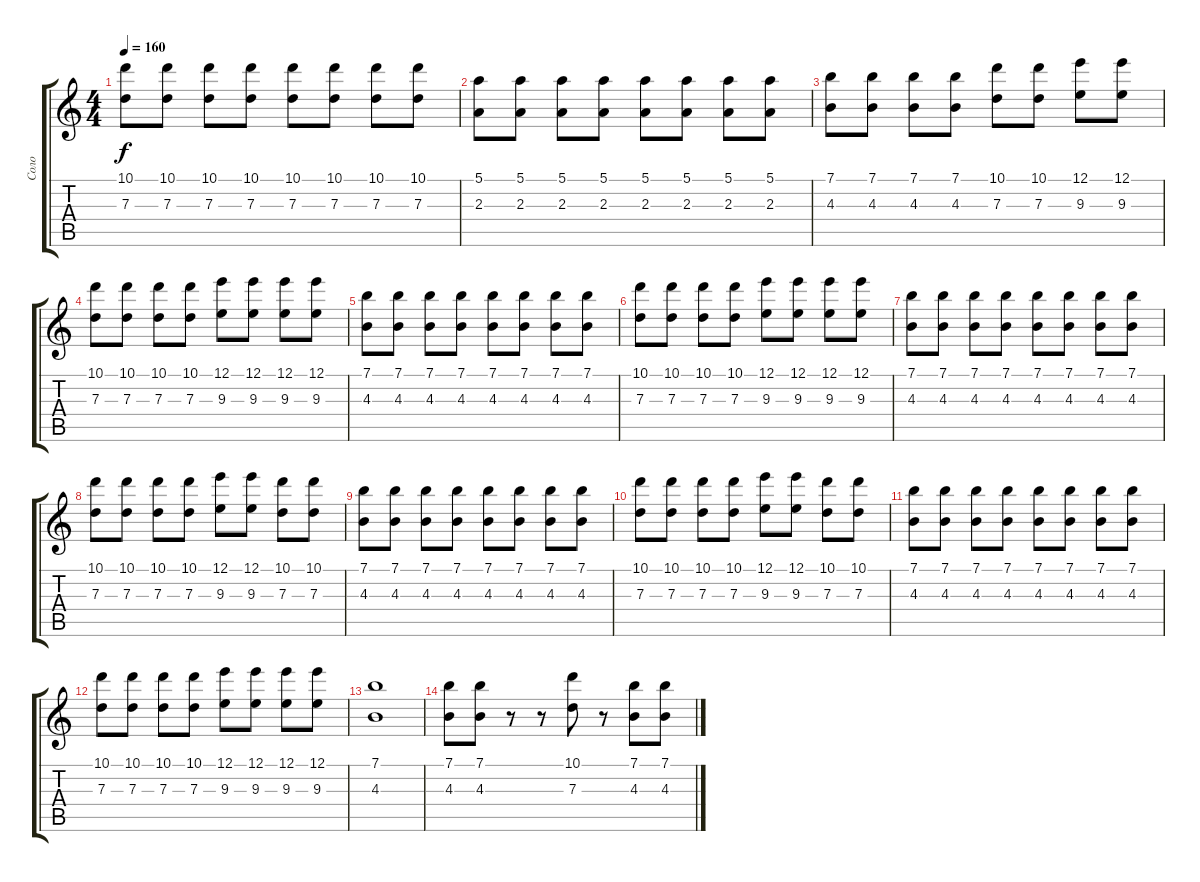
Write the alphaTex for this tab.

\track ("Соло" "Соло") {instrument distortionguitar}
\staff {score tabs}
\tuning (E4 B3 G3 D3 A2 E2) {hide}
\ts (4 4)
\tempo 160
\clef g2
\ks c
(10.1 7.3).8{dy f} (10.1 7.3).8 (10.1 7.3).8 (10.1 7.3).8 (10.1 7.3).8 (10.1 7.3).8 (10.1 7.3).8 (10.1 7.3).8 |
(5.1 2.3).8 (5.1 2.3).8 (5.1 2.3).8 (5.1 2.3).8 (5.1 2.3).8 (5.1 2.3).8 (5.1 2.3).8 (5.1 2.3).8 |
(7.1 4.3).8 (7.1 4.3).8 (7.1 4.3).8 (7.1 4.3).8 (10.1 7.3).8 (10.1 7.3).8 (12.1 9.3).8 (12.1 9.3).8 |
(10.1 7.3).8 (10.1 7.3).8 (10.1 7.3).8 (10.1 7.3).8 (12.1 9.3).8 (12.1 9.3).8 (12.1 9.3).8 (12.1 9.3).8 |
(7.1 4.3).8 (7.1 4.3).8 (7.1 4.3).8 (7.1 4.3).8 (7.1 4.3).8 (7.1 4.3).8 (7.1 4.3).8 (7.1 4.3).8 |
(10.1 7.3).8 (10.1 7.3).8 (10.1 7.3).8 (10.1 7.3).8 (12.1 9.3).8 (12.1 9.3).8 (12.1 9.3).8 (12.1 9.3).8 |
(7.1 4.3).8 (7.1 4.3).8 (7.1 4.3).8 (7.1 4.3).8 (7.1 4.3).8 (7.1 4.3).8 (7.1 4.3).8 (7.1 4.3).8 |
(10.1 7.3).8 (10.1 7.3).8 (10.1 7.3).8 (10.1 7.3).8 (12.1 9.3).8 (12.1 9.3).8 (10.1 7.3).8 (10.1 7.3).8 |
(7.1 4.3).8 (7.1 4.3).8 (7.1 4.3).8 (7.1 4.3).8 (7.1 4.3).8 (7.1 4.3).8 (7.1 4.3).8 (7.1 4.3).8 |
(10.1 7.3).8 (10.1 7.3).8 (10.1 7.3).8 (10.1 7.3).8 (12.1 9.3).8 (12.1 9.3).8 (10.1 7.3).8 (10.1 7.3).8 |
(7.1 4.3).8 (7.1 4.3).8 (7.1 4.3).8 (7.1 4.3).8 (7.1 4.3).8 (7.1 4.3).8 (7.1 4.3).8 (7.1 4.3).8 |
(10.1 7.3).8 (10.1 7.3).8 (10.1 7.3).8 (10.1 7.3).8 (12.1 9.3).8 (12.1 9.3).8 (12.1 9.3).8 (12.1 9.3).8 |
(7.1 4.3).1 |
(7.1 4.3).8 (7.1 4.3).8 r.8 r.8 (10.1 7.3).8 r.8 (7.1 4.3).8 (7.1 4.3).8
